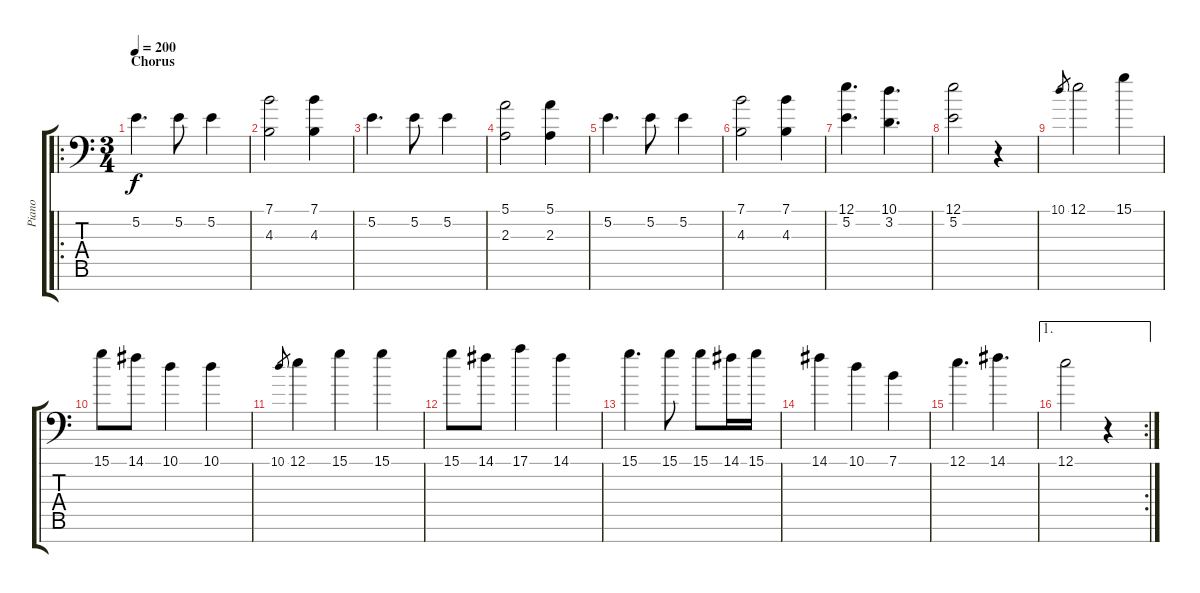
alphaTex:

\track ("Piano" "Piano") {instrument acousticgrandpiano}
\staff {score tabs}
\tuning (E4 B3 G3 D3 A2 E2 A1) {hide}
\ro
\ts (3 4)
\section ("" "Chorus")
\tempo 200
\clef f4
\ks c
5.2.4{d dy f} 5.2.8 5.2.4 |
(7.1 4.3).2 (7.1 4.3).4 |
5.2.4{d} 5.2.8 5.2.4 |
(5.1 2.3).2 (5.1 2.3).4 |
5.2.4{d} 5.2.8 5.2.4 |
(7.1 4.3).2 (7.1 4.3).4 |
(12.1 5.2).4{d} (10.1 3.2).4{d} |
(12.1 5.2).2 r.4 |
10.1.8{gr} 12.1.2 15.1.4 |
15.1.8 14.1.8 10.1.4 10.1.4 |
10.1.8{gr} 12.1.4 15.1.4 15.1.4 |
15.1.8 14.1.8 17.1.4 14.1.4 |
15.1.4{d} 15.1.8 15.1.8 14.1.16 15.1.16 |
14.1.4 10.1.4 7.1.4 |
12.1.4{d} 14.1.4{d} |
\ae 1
\rc 2
12.1.2 r.4
